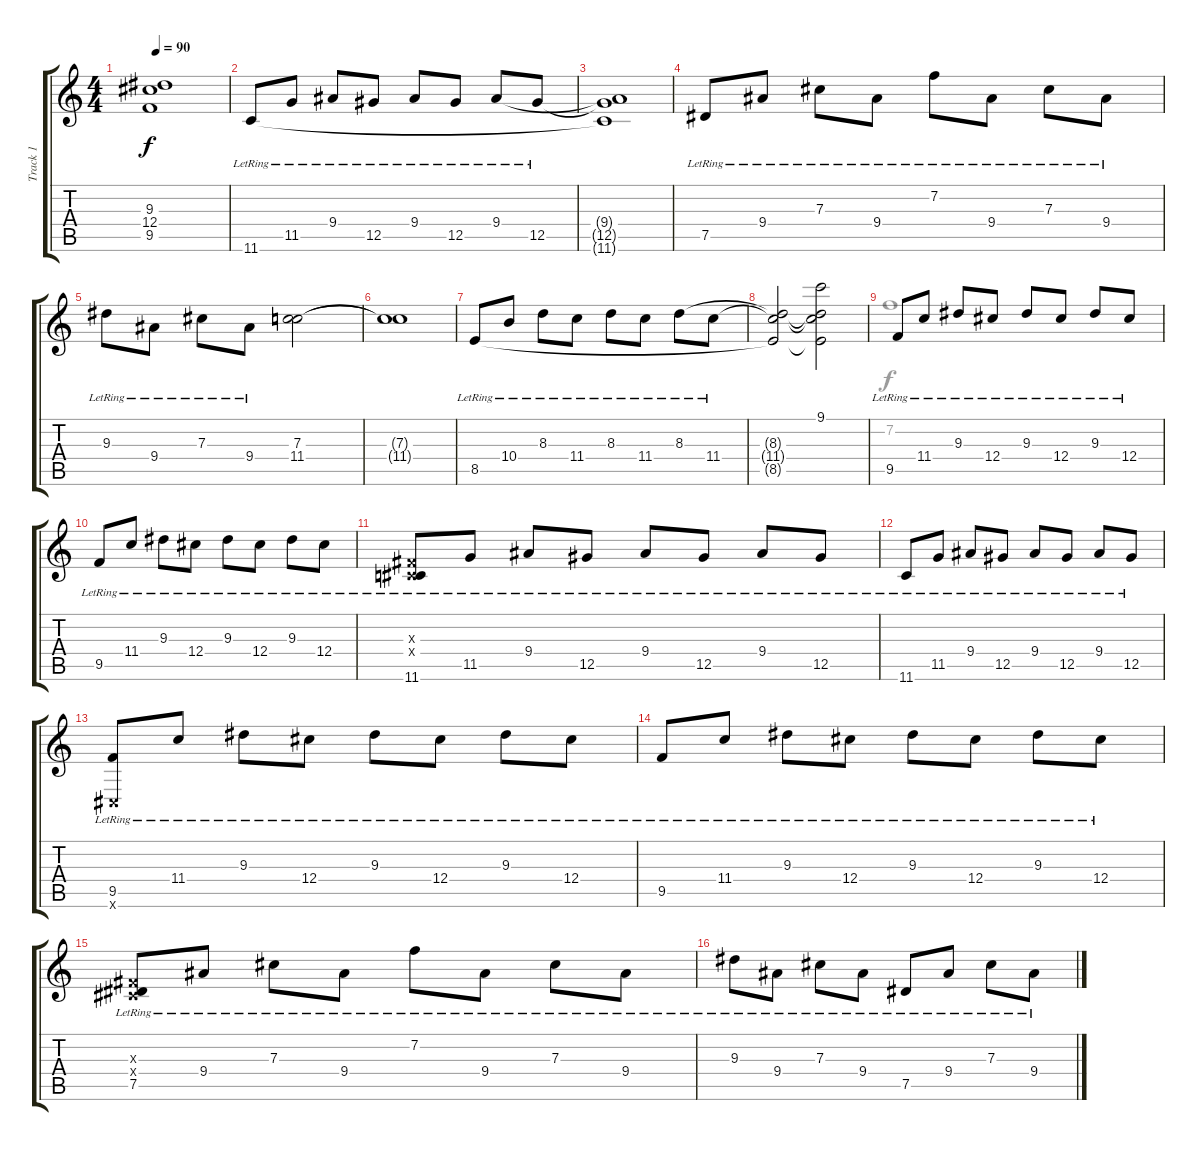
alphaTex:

\track ("Track 1" "Track 1") {instrument electricguitarjazz}
\staff {score tabs}
\tuning (Eb4 Bb3 Gb3 Db3 Ab2 Db2) {hide}
\voice
\ts (4 4)
\tempo 90
\clef g2
\ks c
(9.3{t} 12.4{t} 9.5{t}).1{dy f} |
11.6{lr}.8 11.5{lr}.8 9.4{lr}.8 12.5{lr}.8 9.4{lr}.8 12.5{lr}.8 9.4{lr}.8 12.5{lr}.8 |
(9.4{t} 12.5{t} 11.6{t}).1 |
7.5{lr}.8 9.4{lr}.8 7.3{lr}.8 9.4{lr}.8 7.2{lr}.8 9.4{lr}.8 7.3{lr}.8 9.4{lr}.8 |
9.3{lr}.8 9.4{lr}.8 7.3{lr}.8 9.4{lr}.8 (7.3 11.4).2 |
(7.3{t} 11.4{t}).1 |
8.5{lr}.8 10.4{lr}.8 8.3{lr}.8 11.4{lr}.8 8.3{lr}.8 11.4{lr}.8 8.3{lr}.8 11.4{lr}.8 |
(8.3{t} 11.4{t} 8.5{t}).2 (9.1 8.3{t} 11.4{t} 8.5{t}).2 |
9.5{lr}.8 11.4{lr}.8 9.3{lr}.8 12.4{lr}.8 9.3{lr}.8 12.4{lr}.8 9.3{lr}.8 12.4{lr}.8 |
9.5{lr}.8 11.4{lr}.8 9.3{lr}.8 12.4{lr}.8 9.3{lr}.8 12.4{lr}.8 9.3{lr}.8 12.4{lr}.8 |
(0.3{x} 0.4{x} 11.6{lr}).8 11.5{lr}.8 9.4{lr}.8 12.5{lr}.8 9.4{lr}.8 12.5{lr}.8 9.4{lr}.8 12.5{lr}.8 |
11.6{lr}.8 11.5{lr}.8 9.4{lr}.8 12.5{lr}.8 9.4{lr}.8 12.5{lr}.8 9.4{lr}.8 12.5{lr}.8 |
(9.5{lr} 0.6{x}).8 11.4{lr}.8 9.3{lr}.8 12.4{lr}.8 9.3{lr}.8 12.4{lr}.8 9.3{lr}.8 12.4{lr}.8 |
9.5{lr}.8 11.4{lr}.8 9.3{lr}.8 12.4{lr}.8 9.3{lr}.8 12.4{lr}.8 9.3{lr}.8 12.4{lr}.8 |
(0.3{x} 0.4{x} 7.5{lr}).8 9.4{lr}.8 7.3{lr}.8 9.4{lr}.8 7.2{lr}.8 9.4{lr}.8 7.3{lr}.8 9.4{lr}.8 |
9.3{lr}.8 9.4{lr}.8 7.3{lr}.8 9.4{lr}.8 7.5{lr}.8 9.4{lr}.8 7.3{lr}.8 9.4{lr}.8
\voice
\clef g2
\ottava regular
\simile none
\ks c
|
|
|
|
|
|
|
|
7.2.1 |
|
|
|
|
|
|
